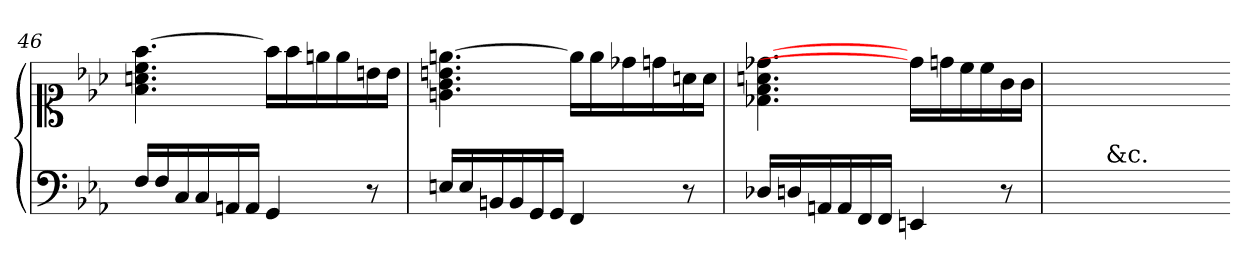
**kern	**kern
*part1	*part1
*staff2	*staff1
*clefF4	*clefC1
*k[b-e-a-]	*k[b-e-a-]
=46	=46
16FLL	4.f 4.a 4.cc [4.ff
16F	.
16C	.
16C	.
16AA	.
16AAJJ	.
4GG	16ffLL]
.	16ff
.	16ee
.	16ee
8r	16b
.	16bJJ
=47	=47
16ELL	4.e 4.g 4.b [4.ee
16E	.
16BB	.
16BB	.
16GG	.
16GGJJ	.
4FF	16eeLL]
.	16ee
.	16dd-X
.	16dd
8r	16a
.	16aJJ
=48	=48
16D-XLL	4.d-X 4.f 4.a [4.dd-X
16D	.
16AA	.
16AA	.
16FF	.
16FFJJ	.
4EE	16ddLL]
.	16dd
.	16cc
.	16cc
8r	16g
.	16gJJ
=	=
*^	*
1ryy	4ryy	8ryy
.	.	8ryy
!	!LO:TX:t=&c.	!
.	2.ryy	8ryy
.	.	2ryy
.	.	8ryy
*v	*v	*
=-	=-
*-	*-
